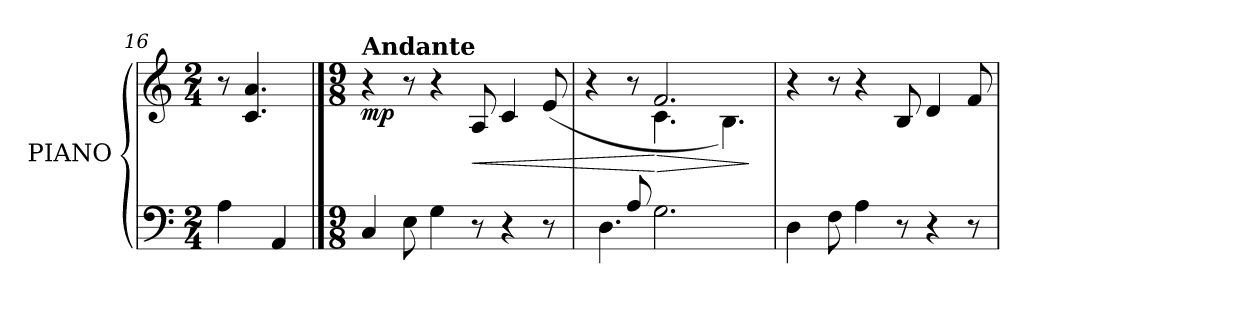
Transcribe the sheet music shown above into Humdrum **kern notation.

**kern	**kern	**dynam
*part1	*part1	*part1
*staff2	*staff1	*staff1/2
*I"PIANO	*	*
*I'Pno.	*	*
*clefF4	*clefG2	*
*k[]	*k[]	*
*M2/4	*M2/4	*
=16	=16	=16
4A\	8r	.
.	4.c/ 4.a/	.
4AA/	.	.
!!LO:PB:g=z
==1	==1	==1
*M9/8	*M9/8	*
!	!LO:TX:a:B:t=Andante	!
!	!	!LO:DY:b
(>4C/	4r	mp
8E\	8r	.
4G\	4r	.
!	!	!LO:HP:b
8r	8A/	<
4r	4c/	.
8r	(8e/	.
=2	=2	=2
*^	*^	*
4D/yy	4.D\	4r	4ryy	.
8A/	.	8r	8ryy	.
!	!	!	!	!LO:HP:n=1:b
2.G\	4ryy	2.f/	4.c\	[ >
.	2ryy	.	.	.
.	.	.	(4.B\)	.
*v	*v	*	*	*
*	*v	*v	*
.	.	]
=3	=3	=3
4D\	4r	.
8F\	8r	.
4A\	4r	.
8r	8B/	.
4r	4d/	.
8r	(8f/	.
=	=	=
*-	*-	*-
